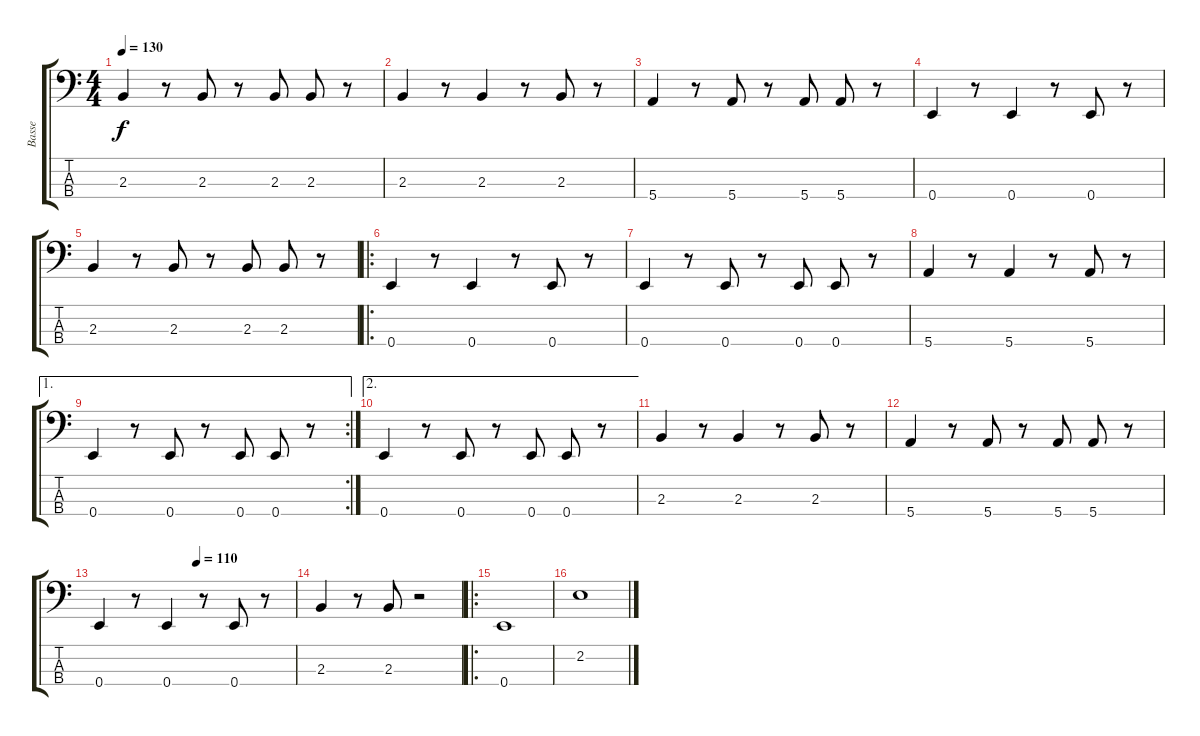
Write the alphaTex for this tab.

\track ("Basse" "Basse") {instrument acousticbass}
\staff {score tabs}
\tuning (G2 D2 A1 E1) {hide}
\ts (4 4)
\tempo 130
\clef f4
\ks c
2.3.4{dy f} r.8 2.3.8 r.8 2.3.8 2.3.8 r.8 |
2.3.4 r.8 2.3.4 r.8 2.3.8 r.8 |
5.4.4 r.8 5.4.8 r.8 5.4.8 5.4.8 r.8 |
0.4.4 r.8 0.4.4 r.8 0.4.8 r.8 |
2.3.4 r.8 2.3.8 r.8 2.3.8 2.3.8 r.8 |
\ro
0.4.4 r.8 0.4.4 r.8 0.4.8 r.8 |
0.4.4 r.8 0.4.8 r.8 0.4.8 0.4.8 r.8 |
5.4.4 r.8 5.4.4 r.8 5.4.8 r.8 |
\ae 1
\rc 2
0.4.4 r.8 0.4.8 r.8 0.4.8 0.4.8 r.8 |
\ae 2
0.4.4 r.8 0.4.8 r.8 0.4.8 0.4.8 r.8 |
2.3.4 r.8 2.3.4 r.8 2.3.8 r.8 |
5.4.4 r.8 5.4.8 r.8 5.4.8 5.4.8 r.8 |
\tempo (110 0.5)
0.4.4 r.8 0.4.4 r.8 0.4.8 r.8 |
2.3.4 r.8 2.3.8 r.2 |
\ro
0.4.1 |
2.2.1
